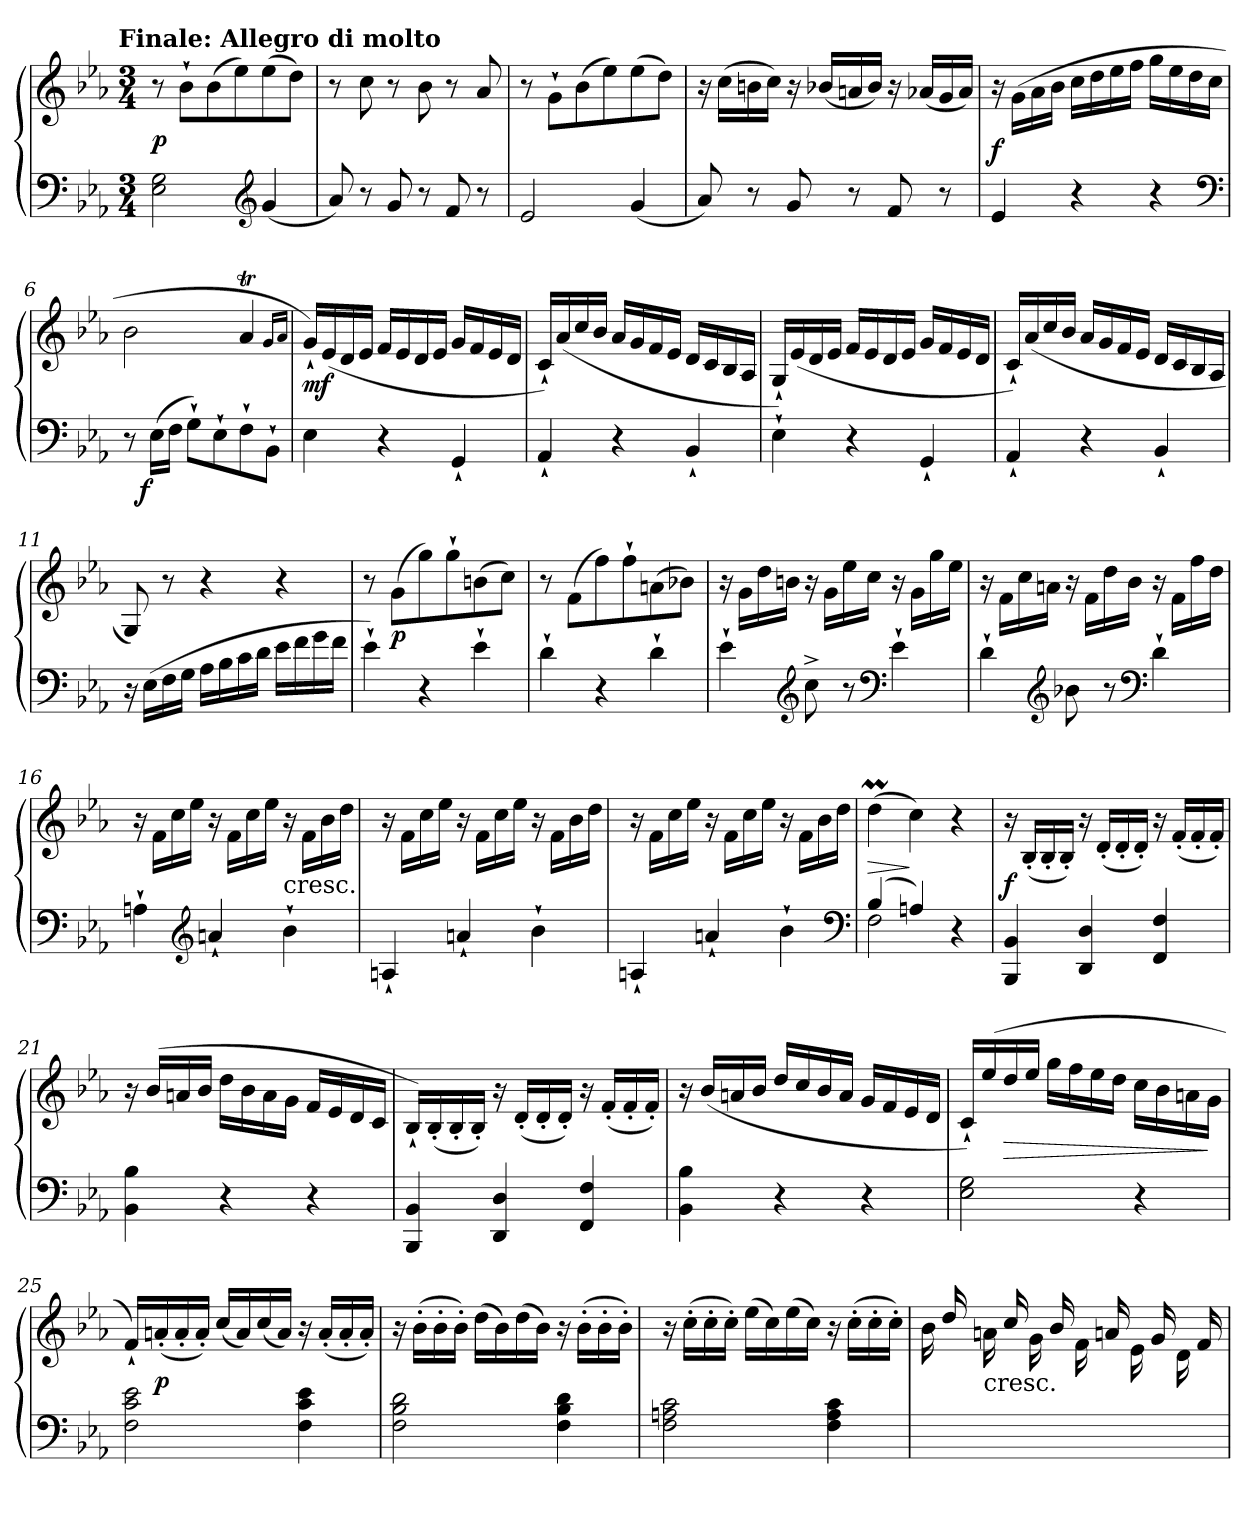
**kern	**kern	**dynam
*part1	*part1	*part1
*staff2	*staff1	*staff1/2
*clefF4	*clefG2	*
*k[b-e-a-]	*k[b-e-a-]	*
*E-:	*E-:	*
!!LO:TX:omd:t=Finale&colon; Allegro di molto
*M3/4	*M3/4	*
*MM144	*MM144	*
=1	=1	=1
2E- 2G	8r	p
.	8b-`L	.
.	(8b-	.
.	8ee-)	.
*clefG2	*	*
(4g	(8ee-	.
.	8ddJ)	.
=2	=2	=2
8a-)	8r	.
8r	8cc	.
8g	8r	.
8r	8b-	.
8f	8r	.
8r	8a-	.
=3	=3	=3
2e-	8r	.
.	8g`L	.
.	(8b-	.
.	8ee-)	.
(4g	(8ee-	.
.	8ddJ)	.
=4	=4	=4
8a-)	16r	.
.	(16ccLL	.
8r	16bn	.
.	16ccJJ)	.
8g	16r	.
.	(16b-XLL	.
8r	16an	.
.	16b-JJ)	.
8f	16r	.
.	(16a-XLL	.
8r	16g	.
.	16a-JJ)	.
=5	=5	=5
4e-	16r	f
.	(16g\LL	.
.	16a-\	.
.	16b-\JJ	.
4r	16ccLL	.
.	16dd	.
.	16ee-	.
.	16ffJJ	.
4r	16ggLL	.
.	16ee-	.
.	16dd	.
.	16ccJJ	.
*clefF4	*	*
!!LO:LB:g=z
=6	=6	=6
8r	2b-	.
!	!	!LO:DY:b=2:rj
(16E-LL	.	f
16FJJ	.	.
8G`L)	.	.
8E-`	.	.
8F`	4a-T	.
8BB-`J	.	.
.	16qg/LL	.
.	16qa-/JJ	.
=7	=7	=7
4E-	16g`LL)	mf
.	(16e-	.
.	16d	.
.	16e-JJ	.
4r	16fLL	.
.	16e-	.
.	16d	.
.	16e-JJ	.
4GG`	16gLL	.
.	16f	.
.	16e-	.
.	16dJJ	.
=8	=8	=8
4AA-`	16c`LL)	.
.	(16a-	.
.	16cc	.
.	16b-JJ	.
4r	16a-LL	.
.	16g	.
.	16f	.
.	16e-JJ	.
4BB-`	16dLL	.
.	16c	.
.	16B-	.
.	16A-JJ	.
=9	=9	=9
4E-`	16G`LL)	.
.	(16e-	.
.	16d	.
.	16e-JJ	.
4r	16fLL	.
.	16e-	.
.	16d	.
.	16e-JJ	.
4GG`	16gLL	.
.	16f	.
.	16e-	.
.	16dJJ	.
=10	=10	=10
4AA-`	16c`LL)	.
.	(16a-	.
.	16cc	.
.	16b-JJ	.
4r	16a-LL	.
.	16g	.
.	16f	.
.	16e-JJ	.
4BB-`	16dLL	.
.	16c	.
.	16B-	.
.	16A-JJ	.
!!LO:LB:g=z
=11	=11	=11
16r	8G)	.
(16E-LL	.	.
16F	8r	.
16GJJ	.	.
16A-LL	4r	.
16B-	.	.
16c	.	.
16dJJ	.	.
16e-LL	4r	.
16f	.	.
16g	.	.
16fJJ	.	.
=12	=12	=12
4e-`)	8r	.
.	(8gL	p
4r	8gg)	.
.	8gg`	.
4e-`	(8bn	.
.	8ccJ)	.
=13	=13	=13
4d`	8r	.
.	(8fL	.
4r	8ff)	.
.	8ff`	.
4d`	(8an	.
.	8b-XJ)	.
=14	=14	=14
4e-`	16r	.
.	16gLL	.
.	16dd	.
.	16bnJJ	.
*clefG2	*	*
8cc^	16r	.
.	16gLL	.
8r	16ee-	.
.	16ccJJ	.
*clefF4	*	*
4e-`	16r	.
.	16gLL	.
.	16gg	.
.	16ee-JJ	.
=15	=15	=15
4d`	16r	.
.	16f\LL	.
.	16cc\	.
.	16an\JJ	.
*clefG2	*	*
8b-X	16r	.
.	16f\LL	.
8r	16dd\	.
.	16b-\JJ	.
*clefF4	*	*
4d`	16r	.
.	16fLL	.
.	16ff	.
.	16ddJJ	.
!!LO:LB:g=z
=16	=16	=16
4An`	16r	.
.	16fLL	.
.	16cc	.
.	16ee-JJ	.
*clefG2	*	*
4an`	16r	.
.	16fLL	.
.	16cc	.
.	16ee-JJ	.
!	!LO:TX:c:t=cresc.	!
4b-`	16r	.
.	16f\LL	.
.	16b-\	.
.	16dd\JJ	.
=17	=17	=17
4An`	16r	.
.	16fLL	.
.	16cc	.
.	16ee-JJ	.
4an`	16r	.
.	16fLL	.
.	16cc	.
.	16ee-JJ	.
4b-`	16r	.
.	16f\LL	.
.	16b-\	.
.	16dd\JJ	.
=18	=18	=18
4An`	16r	.
.	16fLL	.
.	16cc	.
.	16ee-JJ	.
4an`	16r	.
.	16fLL	.
.	16cc	.
.	16ee-JJ	.
4b-`	16r	.
.	16f\LL	.
.	16b-\	.
.	16dd\JJ	.
*clefF4	*	*
=19	=19	=19
*^	*	*
(4B-	2F	(4ddm	>
4An)	.	4cc)	]
4r	4ryy	4r	.
*v	*v	*	*
=20	=20	=20
4BBB- 4BB-	16r	f
.	(16B-'LL	.
.	16B-'	.
.	16B-'JJ)	.
4DD 4D	16r	.
.	(16d'LL	.
.	16d'	.
.	16d'JJ)	.
4FF 4F	16r	.
.	(16f'LL	.
.	16f'	.
.	16f'JJ)	.
!!LO:LB:g=z
=21	=21	=21
4BB- 4B-	16r	.
.	(16b-LL	.
.	16an	.
.	16b-JJ	.
4r	16ddLL	.
.	16b-	.
.	16a	.
.	16gJJ	.
4r	16fLL	.
.	16e-	.
.	16d	.
.	16cJJ	.
=22	=22	=22
4BBB- 4BB-	16B-`LL)	.
.	(16B-'	.
.	16B-'	.
.	16B-'JJ)	.
4DD 4D	16r	.
.	(16d'LL	.
.	16d'	.
.	16d'JJ)	.
4FF 4F	16r	.
.	(16f'LL	.
.	16f'	.
.	16f'JJ)	.
=23	=23	=23
4BB- 4B-	16r	.
.	(16b-LL	.
.	16an	.
.	16b-JJ	.
4r	16dd/LL	.
.	16cc/	.
.	16b-/	.
.	16a/JJ	.
4r	16gLL	.
.	16f	.
.	16e-	.
.	16dJJ	.
=24	=24	=24
2E- 2G	16c`LL)	.
.	(16ee-	.
.	16dd	>
.	16ee-JJ	.
.	16ggLL	.
.	16ff	.
.	16ee-	.
.	16ddJJ	.
4r	16cc\LL	.
.	16b-\	.
.	16an\	.
.	16g\JJ	]
!!LO:LB:g=z
=25	=25	=25
2F 2c 2e-	16f`LL)	.
.	(16an'	p
.	16a'	.
.	16a'JJ)	.
.	(16cc/LL	.
.	16a/)	.
.	(16cc/	.
.	16a/JJ)	.
4F 4c 4e-	16r	.
.	(16a'LL	.
.	16a'	.
.	16a'JJ)	.
=26	=26	=26
2F 2B- 2d	16r	.
.	(16b-'LL	.
.	16b-'	.
.	16b-'JJ)	.
.	(16ddLL	.
.	16b-)	.
.	(16dd	.
.	16b-JJ)	.
4F 4B- 4d	16r	.
.	(16b-'LL	.
.	16b-'	.
.	16b-'JJ)	.
=27	=27	=27
2F 2An 2c	16r	.
.	(16cc'LL	.
.	16cc'	.
.	16cc'JJ)	.
.	(16ee-LL	.
.	16cc)	.
.	(16ee-	.
.	16ccJJ)	.
4F 4A 4c	16r	.
.	(16cc'LL	.
.	16cc'	.
.	16cc'JJ)	.
=28	=28	=28
2.ryy	16b-	.
.	16dd/	.
!	!LO:TX:c:t=cresc.	!
.	16an\	.
.	16cc/	.
.	16g\	.
.	16b-/	.
.	16f\	.
.	16an	.
.	16e-\	.
.	16g	.
.	16d\	.
.	16f	.
=	=	=
*-	*-	*-
